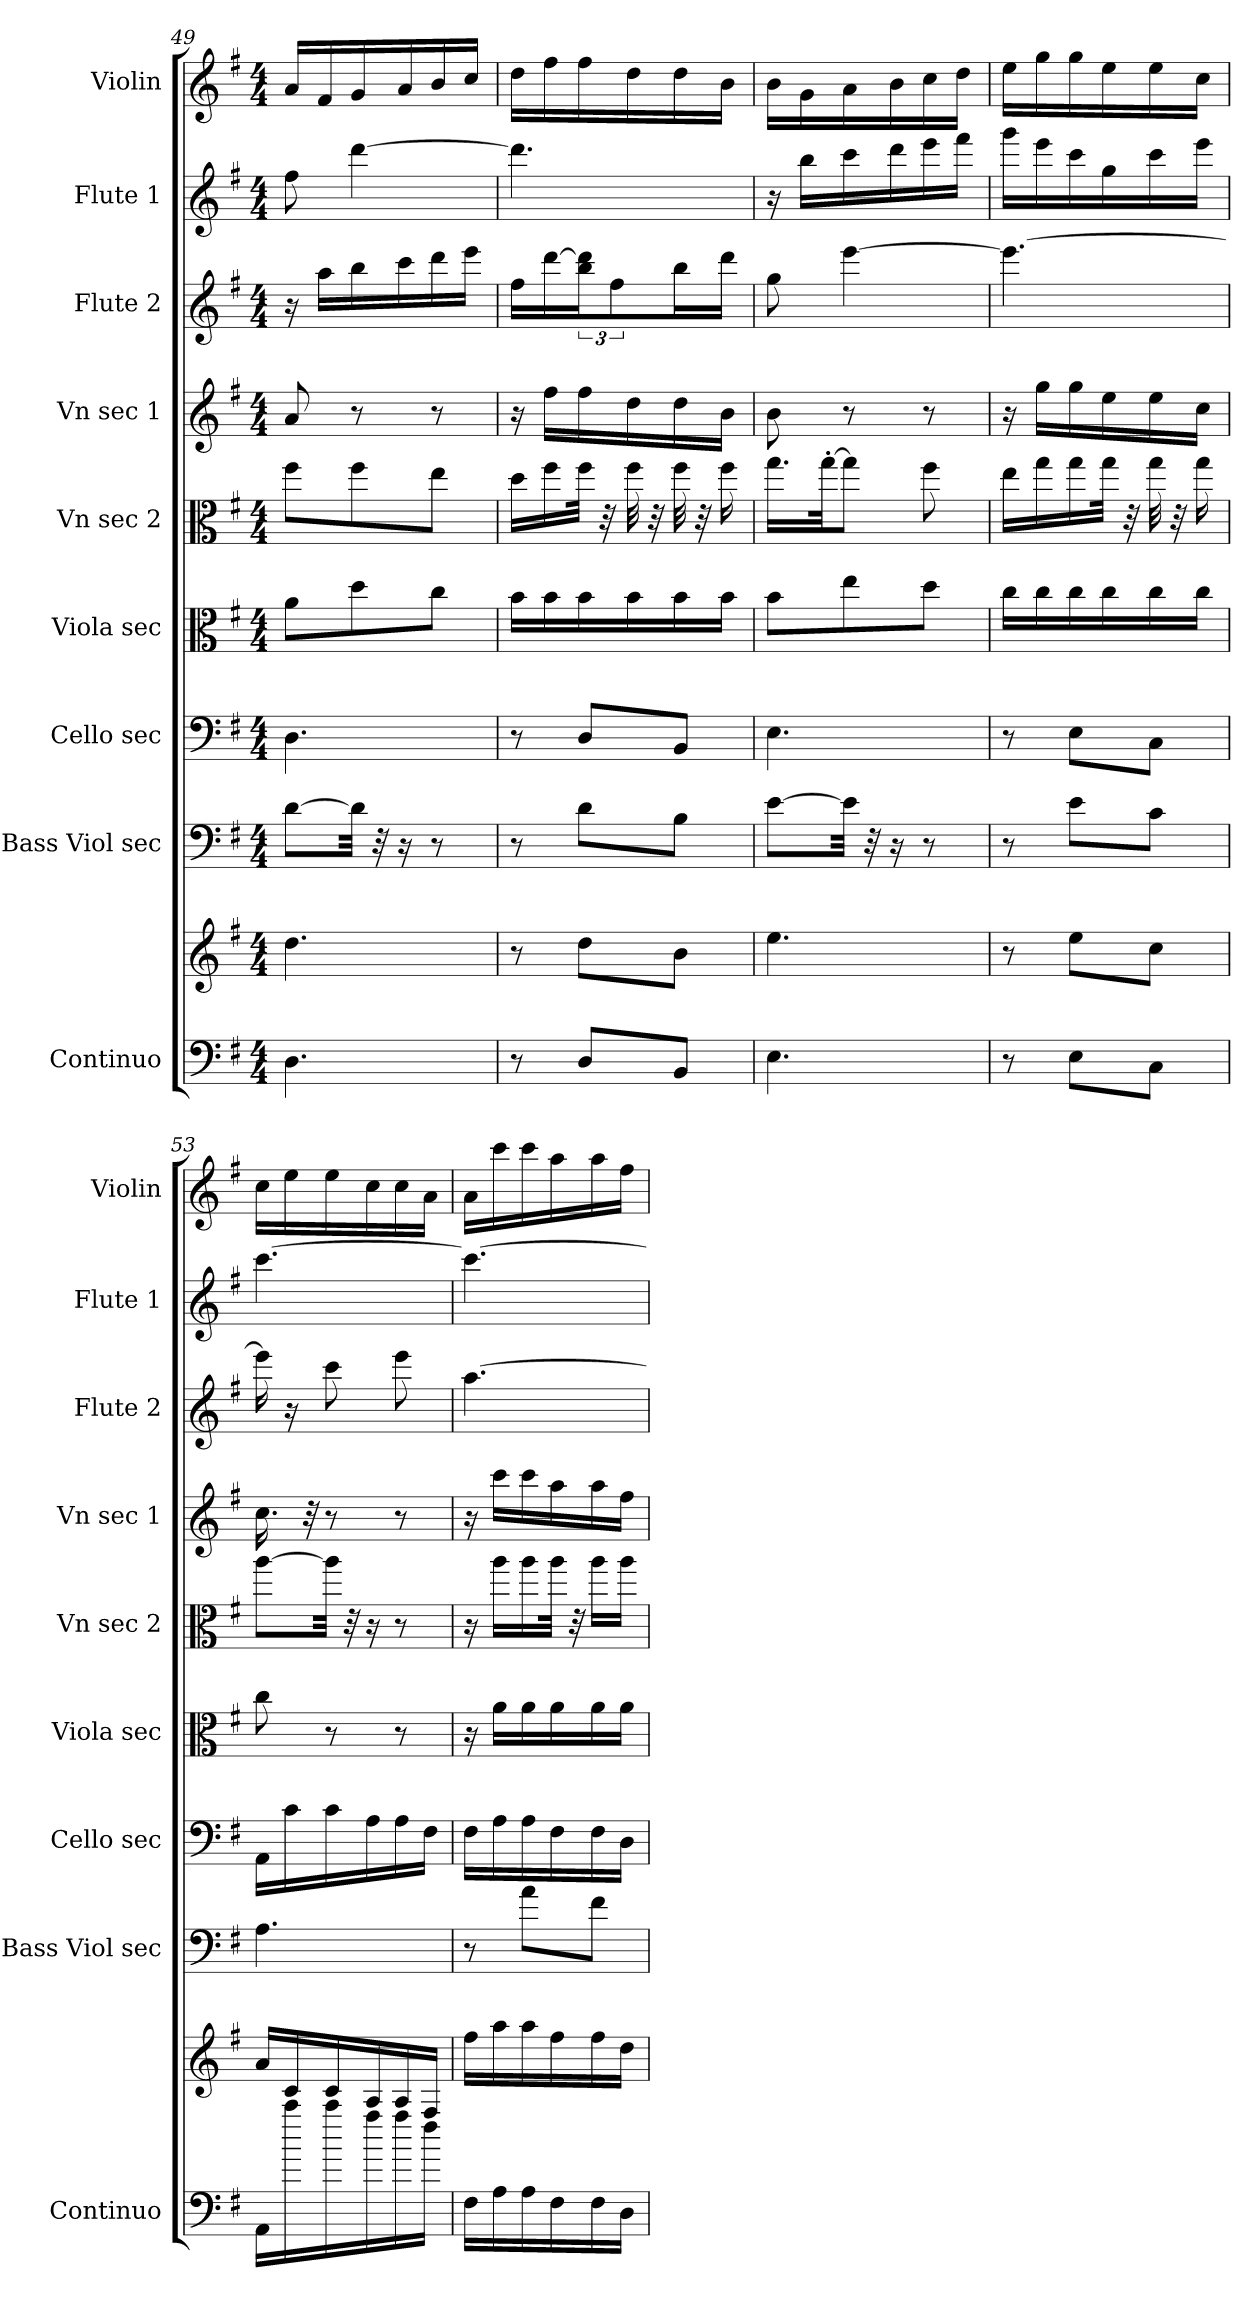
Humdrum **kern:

**kern	**kern	**kern	**kern	**kern	**kern	**kern	**kern	**kern	**kern
*part9	*part9	*part8	*part7	*part6	*part5	*part4	*part3	*part2	*part1
*staff10	*staff9	*staff8	*staff7	*staff6	*staff5	*staff4	*staff3	*staff2	*staff1
*I"Continuo	*	*I"Bass Viol sec	*I"Cello sec	*I"Viola sec	*I"Vn sec 2	*I"Vn sec 1	*I"Flute 2	*I"Flute 1	*I"Violin
*I'Continuo	*	*I'Bass Viol sec	*I'Cello sec	*I'Viola sec	*I'Vn sec 2	*I'Vn sec 1	*I'Flute 2	*I'Flute 1	*I'Violin
!!LO:PB:g=z
*clefF4	*clefG2	*clefF4	*clefF4	*clefC3	*clefC3	*clefG2	*clefG2	*clefG2	*clefG2
*	*	*ITrd7c12	*	*	*	*	*	*	*
*k[f#]	*k[f#]	*k[f#]	*k[f#]	*k[f#]	*k[f#]	*k[f#]	*k[f#]	*k[f#]	*k[f#]
*G:	*G:	*G:	*G:	*G:	*G:	*G:	*G:	*G:	*G:
*M4/4	*M4/4	*M4/4	*M4/4	*M4/4	*M4/4	*M4/4	*M4/4	*M4/4	*M4/4
=49	=49	=49	=49	=49	=49	=49	=49	=49	=49
4.D\	4.dd\	[8D\L	4.D\	8a\L	8ff#\L	8a/	16r	8ff#\	16a/LL
.	.	.	.	.	.	.	16aa\LL	.	16f#/
.	.	32D\Jkk]	.	8dd\	8ff#\	8r	16bb\	[4ddd\	16g/
.	.	32r	.	.	.	.	.	.	.
.	.	16r	.	.	.	.	16ccc\	.	16a/
.	.	8r	.	8cc\J	8ee\J	8r	16ddd\	.	16b/
.	.	.	.	.	.	.	16eee\JJ	.	16cc/JJ
=50	=50	=50	=50	=50	=50	=50	=50	=50	=50
8r	8r	8r	8r	16b\LL	16dd\LL	16r	16ff#\LL	4.ddd\]	16dd\LL
.	.	.	.	16b\	16ff#\	16ff#\LL	[16ddd\	.	16ff#\
8D/L	8dd\L	8D\L	8D/L	16b\	32ff#\JJk	16ff#\	24bb\ 24ddd\]J	.	16ff#\
.	.	.	.	.	32r	.	.	.	.
.	.	.	.	.	.	.	12ff#\	.	.
.	.	.	.	16b\	32ff#\	16dd\	.	.	16dd\
.	.	.	.	.	32r	.	.	.	.
8BB/J	8b\J	8BB\J	8BB/J	16b\	32ff#\	16dd\	16bb\L	.	16dd\
.	.	.	.	.	32r	.	.	.	.
.	.	.	.	16b\JJ	16ff#\	16b\JJ	16ddd\JJ	.	16b\JJ
=51	=51	=51	=51	=51	=51	=51	=51	=51	=51
4.E\	4.ee\	[8E\L	4.E\	8b\L	16.gg\LL	8b\	8gg\	16r	16b\LL
.	.	.	.	.	.	.	.	16bb\LL	16g\
.	.	.	.	.	[32gg'\JK	.	.	.	.
.	.	32E\Jkk]	.	8ee\	8gg\J]	8r	[4eee\	16ccc\	16a\
.	.	32r	.	.	.	.	.	.	.
.	.	16r	.	.	.	.	.	16ddd\	16b\
.	.	8r	.	8dd\J	8ff#\	8r	.	16eee\	16cc\
.	.	.	.	.	.	.	.	16fff#\JJ	16dd\JJ
!!LO:PB:g=z
=52	=52	=52	=52	=52	=52	=52	=52	=52	=52
8r	8r	8r	8r	16cc\LL	16ee\LL	16r	4.eee\_	16ggg\LL	16ee\LL
.	.	.	.	16cc\	16gg\	16gg\LL	.	16eee\	16gg\
8E\L	8ee\L	8E\L	8E\L	16cc\	16gg\	16gg\	.	16ccc\	16gg\
.	.	.	.	16cc\	32gg\JJk	16ee\	.	16gg\	16ee\
.	.	.	.	.	32r	.	.	.	.
8C\J	8cc\J	8C\J	8C\J	16cc\	32gg\	16ee\	.	16ccc\	16ee\
.	.	.	.	.	32r	.	.	.	.
.	.	.	.	16cc\JJ	16gg\	16cc\JJ	.	16eee\JJ	16cc\JJ
!!LO:PB:g=z
=53	=53	=53	=53	=53	=53	=53	=53	=53	=53
16AA\LL	16a/LL	4.AA\	16AA\LL	8cc\	[8aa\L	16.cc\	16eee\]	[4.ccc\	16cc\LL
16ccc\	16c/	.	16c\	.	.	.	16r	.	16ee\
.	.	.	.	.	.	32r	.	.	.
16ccc\	16c/	.	16c\	8r	32aa\Jkk]	8r	8ccc\	.	16ee\
.	.	.	.	.	32r	.	.	.	.
16aa\	16A/	.	16A\	.	16r	.	.	.	16cc\
16aa\	16A/	.	16A\	8r	8r	8r	8eee\	.	16cc\
16ff#\JJ	16F#/JJ	.	16F#\JJ	.	.	.	.	.	16a\JJ
=54	=54	=54	=54	=54	=54	=54	=54	=54	=54
16F#\LL	16ff#\LL	8r	16F#\LL	16r	16r	16r	[4.aa\	4.ccc\_	16a\LL
16A\	16aa\	.	16A\	16a\LL	16aa\LL	16ccc\LL	.	.	16ccc\
16A\	16aa\	8A\L	16A\	16a\	16aa\	16ccc\	.	.	16ccc\
16F#\	16ff#\	.	16F#\	16a\	32aa\JJk	16aa\	.	.	16aa\
.	.	.	.	.	32r	.	.	.	.
16F#\	16ff#\	8F#\J	16F#\	16a\	16aa\LL	16aa\	.	.	16aa\
16D\JJ	16dd\JJ	.	16D\JJ	16a\JJ	16aa\JJ	16ff#\JJ	.	.	16ff#\JJ
=	=	=	=	=	=	=	=	=	=
*-	*-	*-	*-	*-	*-	*-	*-	*-	*-
